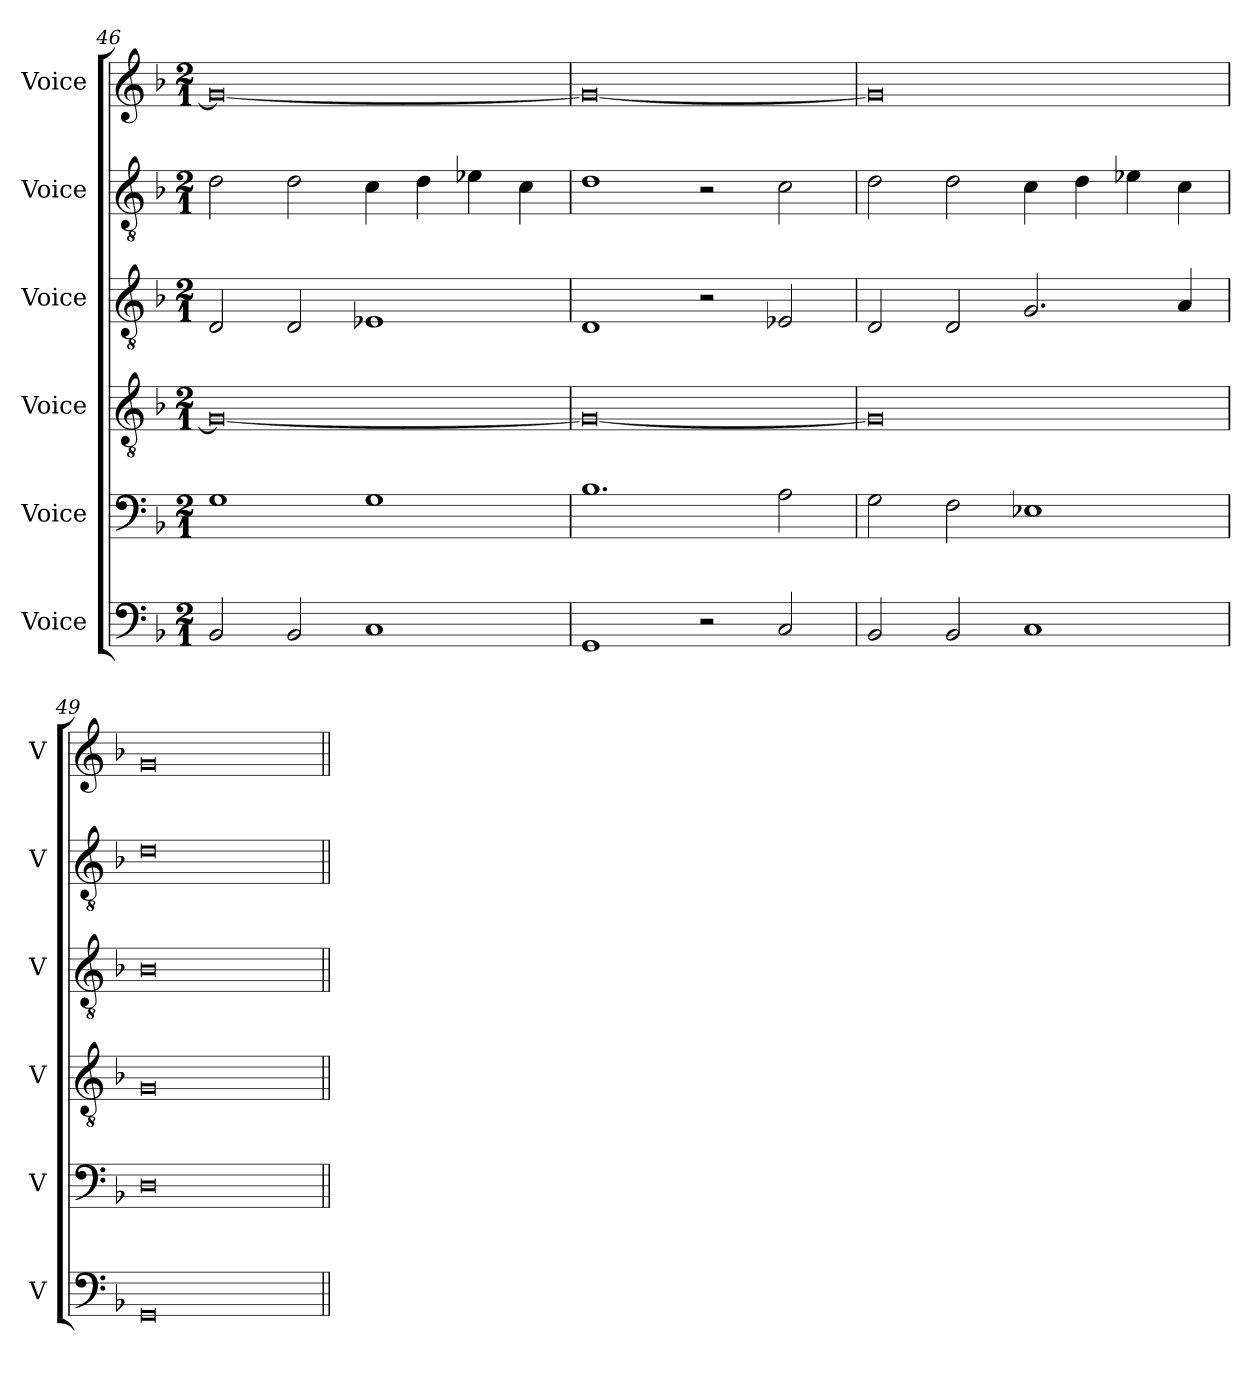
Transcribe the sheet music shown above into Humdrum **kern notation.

**kern	**kern	**kern	**kern	**kern	**kern
*part6	*part5	*part4	*part3	*part2	*part1
*staff6	*staff5	*staff4	*staff3	*staff2	*staff1
*I"Voice	*I"Voice	*I"Voice	*I"Voice	*I"Voice	*I"Voice
*I'V	*I'V	*I'V	*I'V	*I'V	*I'V
!!LO:PB:g=z
*clefF4	*clefF4	*clefGv2	*clefGv2	*clefGv2	*clefG2
*k[b-]	*k[b-]	*k[b-]	*k[b-]	*k[b-]	*k[b-]
*M2/1	*M2/1	*M2/1	*M2/1	*M2/1	*M2/1
=46	=46	=46	=46	=46	=46
2BB-/	1G	0G_	2D/	2d\	0g_
2BB-/	.	.	2D/	2d\	.
1C	1G	.	1E-X	4c\	.
.	.	.	.	4d\	.
.	.	.	.	4e-X\	.
.	.	.	.	4c\	.
=47	=47	=47	=47	=47	=47
1GG	1.B-	0G_	1D	1d	0g_
2r	.	.	2r	2r	.
2C/	2A\	.	2E-X/	2c\	.
=48	=48	=48	=48	=48	=48
2BB-/	2G\	0G]	2D/	2d\	0g]
2BB-/	2F\	.	2D/	2d\	.
1C	1E-X	.	2.G/	4c\	.
.	.	.	.	4d\	.
.	.	.	.	4e-X\	.
.	.	.	4A/	4c\	.
=49	=49	=49	=49	=49	=49
0GG	0D	0G	0B-	0d	0g
=||	=||	=||	=||	=||	=||
*-	*-	*-	*-	*-	*-
